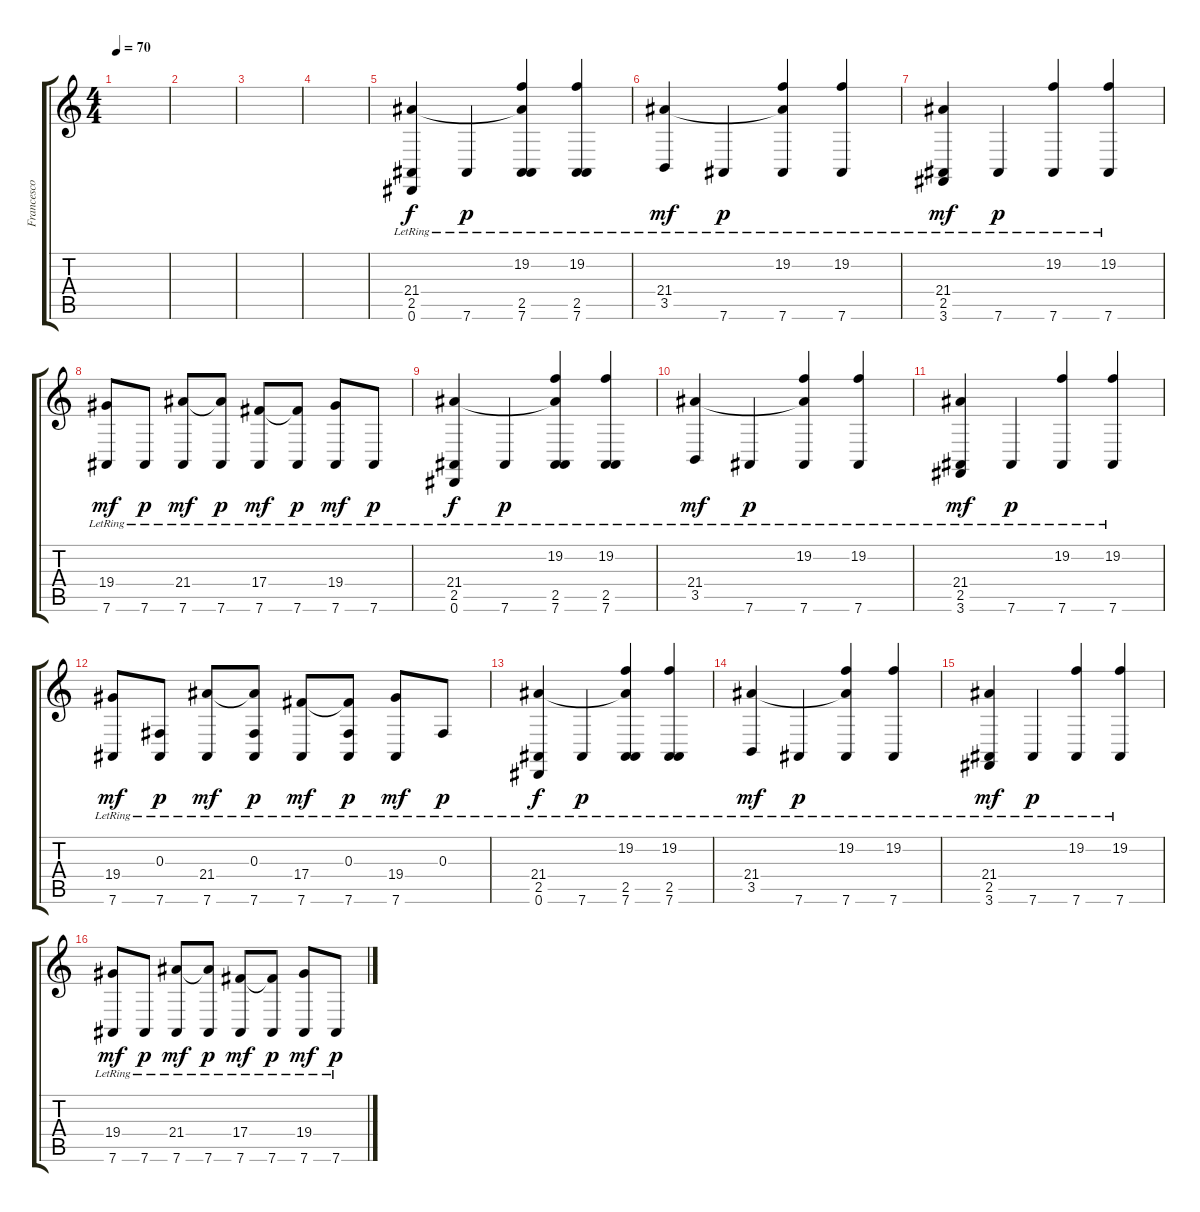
\track ("Francesco Sosto" "Francesco ") {instrument acousticgrandpiano}
\staff {score tabs}
\tuning (Eb4 Bb3 Gb3 Db3 Ab2 Eb2) {hide}
\ts (4 4)
\tempo 70
\clef g2
\ks c
|
|
|
|
(21.4{lr} 2.5{lr} 0.6{lr}).4{dy f} 7.6{lr}.4{dy p} (19.2{lr} 21.4{t} 2.5{lr} 7.6{lr}).4 (19.2{lr} 2.5{lr} 7.6{lr}).4 |
(21.4{lr} 3.5{lr}).4{dy mf} 7.6{lr}.4{dy p} (19.2{lr} 21.4{t} 7.6{lr}).4 (19.2{lr} 7.6{lr}).4 |
(21.4{lr} 2.5{lr} 3.6{lr}).4{dy mf} 7.6{lr}.4{dy p} (19.2{lr} 7.6{lr}).4 (19.2{lr} 7.6{lr}).4 |
(19.4{lr} 7.6{lr}).8{dy mf} 7.6{lr}.8{dy p} (21.4{lr} 7.6{lr}).8{dy mf} (21.4{t} 7.6{lr}).8{dy p} (17.4{lr} 7.6{lr}).8{dy mf} (17.4{t} 7.6{lr}).8{dy p} (19.4{lr} 7.6{lr}).8{dy mf} 7.6{lr}.8{dy p} |
(21.4{lr} 2.5{lr} 0.6{lr}).4{dy f} 7.6{lr}.4{dy p} (19.2{lr} 21.4{t} 2.5{lr} 7.6{lr}).4 (19.2{lr} 2.5{lr} 7.6{lr}).4 |
(21.4{lr} 3.5{lr}).4{dy mf} 7.6{lr}.4{dy p} (19.2{lr} 21.4{t} 7.6{lr}).4 (19.2{lr} 7.6{lr}).4 |
(21.4{lr} 2.5{lr} 3.6{lr}).4{dy mf} 7.6{lr}.4{dy p} (19.2{lr} 7.6{lr}).4 (19.2{lr} 7.6{lr}).4 |
(19.4{lr} 7.6{lr}).8{dy mf} (0.3{lr} 7.6{lr}).8{dy p} (21.4{lr} 7.6{lr}).8{dy mf} (0.3{lr} 21.4{t} 7.6{lr}).8{dy p} (17.4{lr} 7.6{lr}).8{dy mf} (0.3{lr} 17.4{t} 7.6{lr}).8{dy p} (19.4{lr} 7.6{lr}).8{dy mf} 0.3{lr}.8{dy p} |
(21.4{lr} 2.5{lr} 0.6{lr}).4{dy f} 7.6{lr}.4{dy p} (19.2{lr} 21.4{t} 2.5{lr} 7.6{lr}).4 (19.2{lr} 2.5{lr} 7.6{lr}).4 |
(21.4{lr} 3.5{lr}).4{dy mf} 7.6{lr}.4{dy p} (19.2{lr} 21.4{t} 7.6{lr}).4 (19.2{lr} 7.6{lr}).4 |
(21.4{lr} 2.5{lr} 3.6{lr}).4{dy mf} 7.6{lr}.4{dy p} (19.2{lr} 7.6{lr}).4 (19.2{lr} 7.6{lr}).4 |
(19.4{lr} 7.6{lr}).8{dy mf} 7.6{lr}.8{dy p} (21.4{lr} 7.6{lr}).8{dy mf} (21.4{t} 7.6{lr}).8{dy p} (17.4{lr} 7.6{lr}).8{dy mf} (17.4{t} 7.6{lr}).8{dy p} (19.4{lr} 7.6{lr}).8{dy mf} 7.6{lr}.8{dy p}
